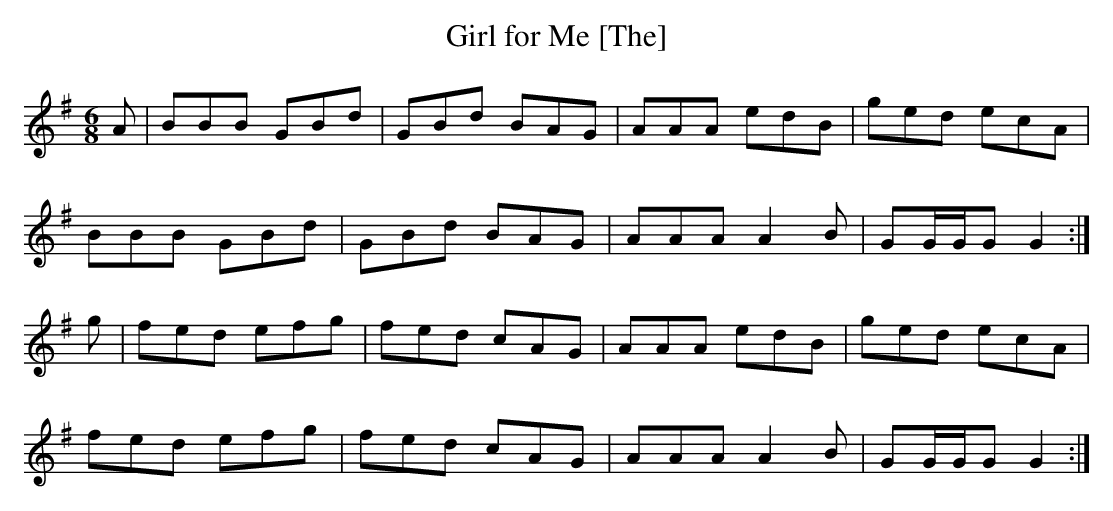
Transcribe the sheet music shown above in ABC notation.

X:1
T: Girl for Me [The]
L: 1/8
M: 6/8
K: G
A | BBB GBd | GBd BAG | AAA edB | ged ecA |
BBB GBd | GBd BAG | AAA A2B | GG/G/G G2 :|
g | fed efg | fed cAG | AAA edB | ged ecA |
fed efg | fed cAG | AAA A2B | GG/G/G G2 :|
